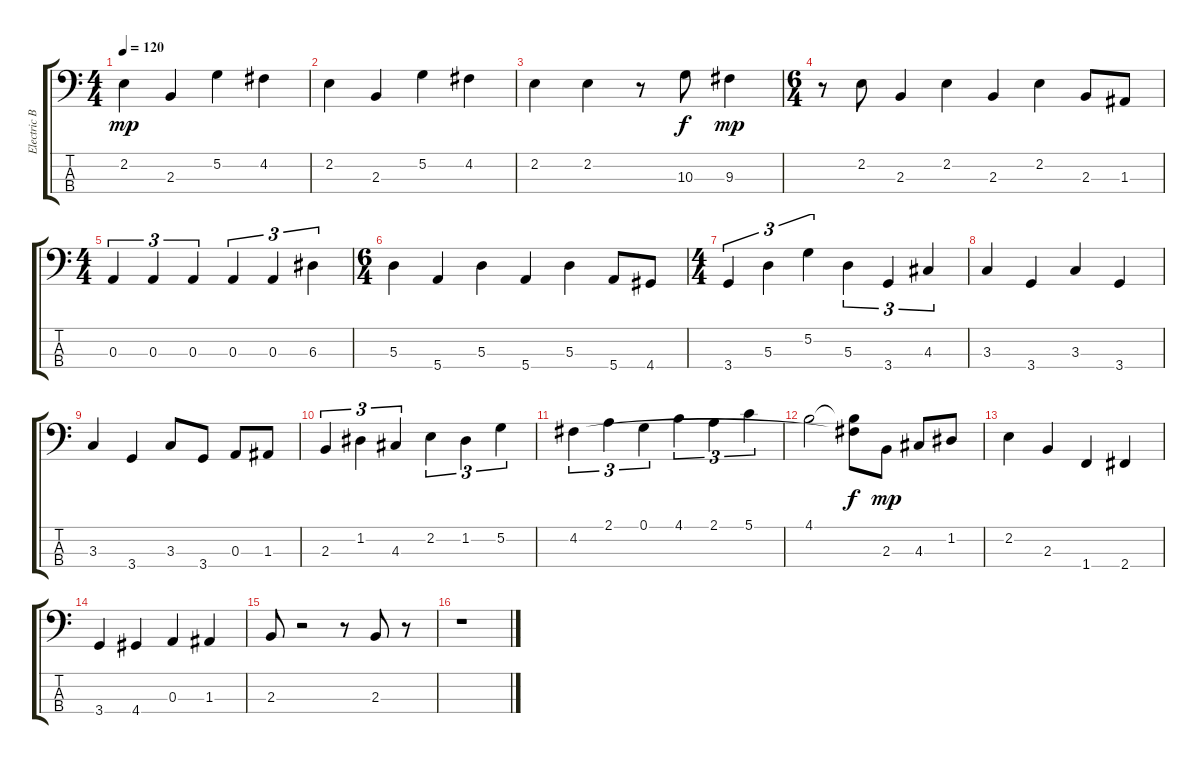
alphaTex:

\track ("Electric Bass (pick)" "Electric B") {instrument slapbass1}
\staff {score tabs}
\tuning (G2 D2 A1 E1) {hide}
\ts (4 4)
\tempo 120
\clef f4
\ks c
2.2.4{dy mp} 2.3.4 5.2.4 4.2.4 |
2.2.4 2.3.4 5.2.4 4.2.4 |
2.2.4 2.2.4 r.8 10.3.8{dy f} 9.3.4{dy mp} |
\ts (6 4)
r.8 2.2.8 2.3.4 2.2.4 2.3.4 2.2.4 2.3.8 1.3.8 |
\ts (4 4)
0.3.4{tu (3 2)} 0.3.4{tu (3 2)} 0.3.4{tu (3 2)} 0.3.4{tu (3 2)} 0.3.4{tu (3 2)} 6.3.4{tu (3 2)} |
\ts (6 4)
5.3.4 5.4.4 5.3.4 5.4.4 5.3.4 5.4.8 4.4.8 |
\ts (4 4)
3.4.4{tu (3 2)} 5.3.4{tu (3 2)} 5.2.4{tu (3 2)} 5.3.4{tu (3 2)} 3.4.4{tu (3 2)} 4.3.4{tu (3 2)} |
3.3.4 3.4.4 3.3.4 3.4.4 |
3.3.4 3.4.4 3.3.8 3.4.8 0.3.8 1.3.8 |
2.3.4{tu (3 2)} 1.2.4{tu (3 2)} 4.3.4{tu (3 2)} 2.2.4{tu (3 2)} 1.2.4{tu (3 2)} 5.2.4{tu (3 2)} |
4.2.4{tu (3 2)} 2.1.4{tu (3 2)} 0.1.4{tu (3 2)} 4.1.4{tu (3 2)} 2.1.4{tu (3 2)} 5.1.4{tu (3 2)} |
4.1.2 (4.1{t} 4.2{t}).8{dy f} 2.3.8{dy mp} 4.3.8 1.2.8 |
2.2.4 2.3.4 1.4.4 2.4.4 |
3.4.4 4.4.4 0.3.4 1.3.4 |
2.3.8 r.2 r.8 2.3.8 r.8 |
r.1
